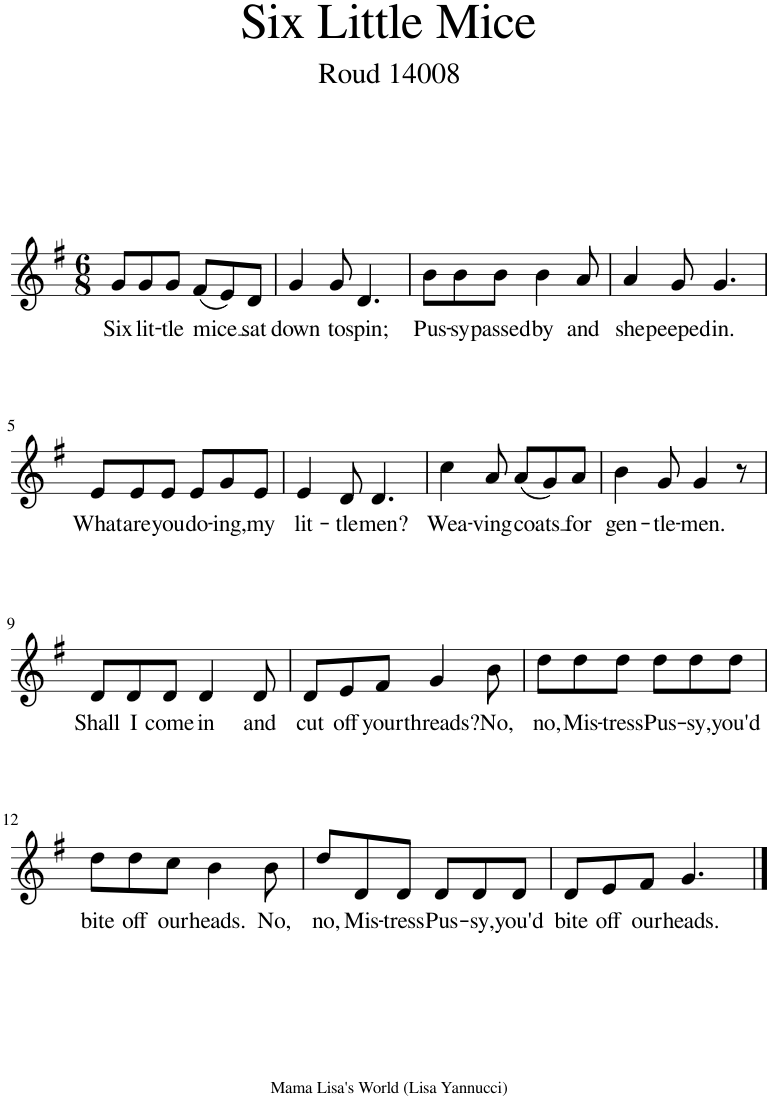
**kern	**text
*part1	*part1
*staff1	*staff1
*I"Piano	*
*I'Pno.	*
*clefG2	*
*k[f#]	*
*M6/8	*
=1	=1
!	!LO:LY:b
8g/L	Six
!	!LO:LY:b
8g/	lit-
!	!LO:LY:b
8g/J	-tle
!	!LO:LY:b
(8f#/L	mice
8e/)	.
!	!LO:LY:b
8d/J	sat
=2	=2
!	!LO:LY:b
4g/	down
!	!LO:LY:b
8g/	to
!	!LO:LY:b
4.d/	spin;
=3	=3
!	!LO:LY:b
8b\L	Pus-
!	!LO:LY:b
8b\	-sy
!	!LO:LY:b
8b\J	passed
!	!LO:LY:b
4b\	by
!	!LO:LY:b
8a/	and
=4	=4
!	!LO:LY:b
4a/	she
!	!LO:LY:b
8g/	peeped
!	!LO:LY:b
4.g/	in.
!!LO:LB:g=z
=5	=5
!	!LO:LY:b
8e/L	What
!	!LO:LY:b
8e/	are
!	!LO:LY:b
8e/J	you
!	!LO:LY:b
8e/L	do-
!	!LO:LY:b
8g/	-ing,
!	!LO:LY:b
8e/J	my
=6	=6
!	!LO:LY:b
4e/	lit-
!	!LO:LY:b
8d/	-tle
!	!LO:LY:b
4.d/	men?
=7	=7
!	!LO:LY:b
4cc\	Wea-
!	!LO:LY:b
8a/	-ving
!	!LO:LY:b
(8a/L	coats
8g/)	.
!	!LO:LY:b
8a/J	for
=8	=8
!	!LO:LY:b
4b\	gen-
!	!LO:LY:b
8g/	-tle-
!	!LO:LY:b
4g/	-men.
8r	.
!!LO:LB:g=z
=9	=9
!	!LO:LY:b
8d/L	Shall
!	!LO:LY:b
8d/	I
!	!LO:LY:b
8d/J	come
!	!LO:LY:b
4d/	in
!	!LO:LY:b
8d/	and
=10	=10
!	!LO:LY:b
8d/L	cut
!	!LO:LY:b
8e/	off
!	!LO:LY:b
8f#/J	your
!	!LO:LY:b
4g/	threads?
!	!LO:LY:b
8b\	No,
=11	=11
!	!LO:LY:b
8dd\L	no,
!	!LO:LY:b
8dd\	Mis-
!	!LO:LY:b
8dd\J	-tress
!	!LO:LY:b
8dd\L	Pus-
!	!LO:LY:b
8dd\	-sy,
!	!LO:LY:b
8dd\J	you'd
!!LO:LB:g=z
=12	=12
!	!LO:LY:b
8dd\L	bite
!	!LO:LY:b
8dd\	off
!	!LO:LY:b
8cc\J	our
!	!LO:LY:b
4b\	heads.
!	!LO:LY:b
8b\	No,
=13	=13
!	!LO:LY:b
8dd/L	no,
!	!LO:LY:b
8d/	Mis-
!	!LO:LY:b
8d/J	-tress
!	!LO:LY:b
8d/L	Pus-
!	!LO:LY:b
8d/	-sy,
!	!LO:LY:b
8d/J	you'd
=14	=14
!	!LO:LY:b
8d/L	bite
!	!LO:LY:b
8e/	off
!	!LO:LY:b
8f#/J	our
!	!LO:LY:b
4.g/	heads.
==	==
*-	*-
